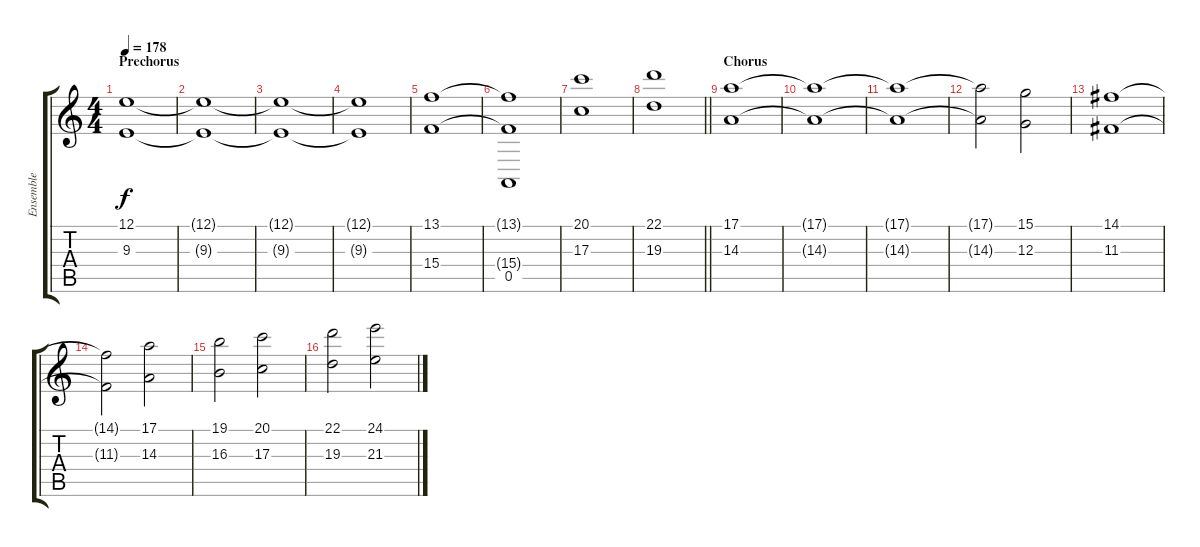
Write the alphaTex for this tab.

\track ("Ensemble" "Ensemble") {instrument stringensemble1}
\staff {score tabs}
\tuning (E4 B3 G3 D3 A2 D2) {hide}
\ts (4 4)
\section ("" "Prechorus")
\tempo 178
\clef g2
\ks c
(12.1 9.3).1{dy f volume 9} |
(12.1{t} 9.3{t}).1 |
(12.1{t} 9.3{t}).1 |
(12.1{t} 9.3{t}).1 |
(13.1 15.4).1 |
(13.1{t} 15.4{t} 0.5).1 |
(20.1 17.3).1 |
\barLineRight lightlight
(22.1 19.3).1 |
\section ("" "Chorus")
(17.1 14.3).1 |
(17.1{t} 14.3{t}).1 |
(17.1{t} 14.3{t}).1 |
(17.1{t} 14.3{t}).2 (15.1 12.3).2 |
(14.1 11.3).1 |
(14.1{t} 11.3{t}).2 (17.1 14.3).2 |
(19.1 16.3).2 (20.1 17.3).2 |
(22.1 19.3).2 (24.1 21.3).2
